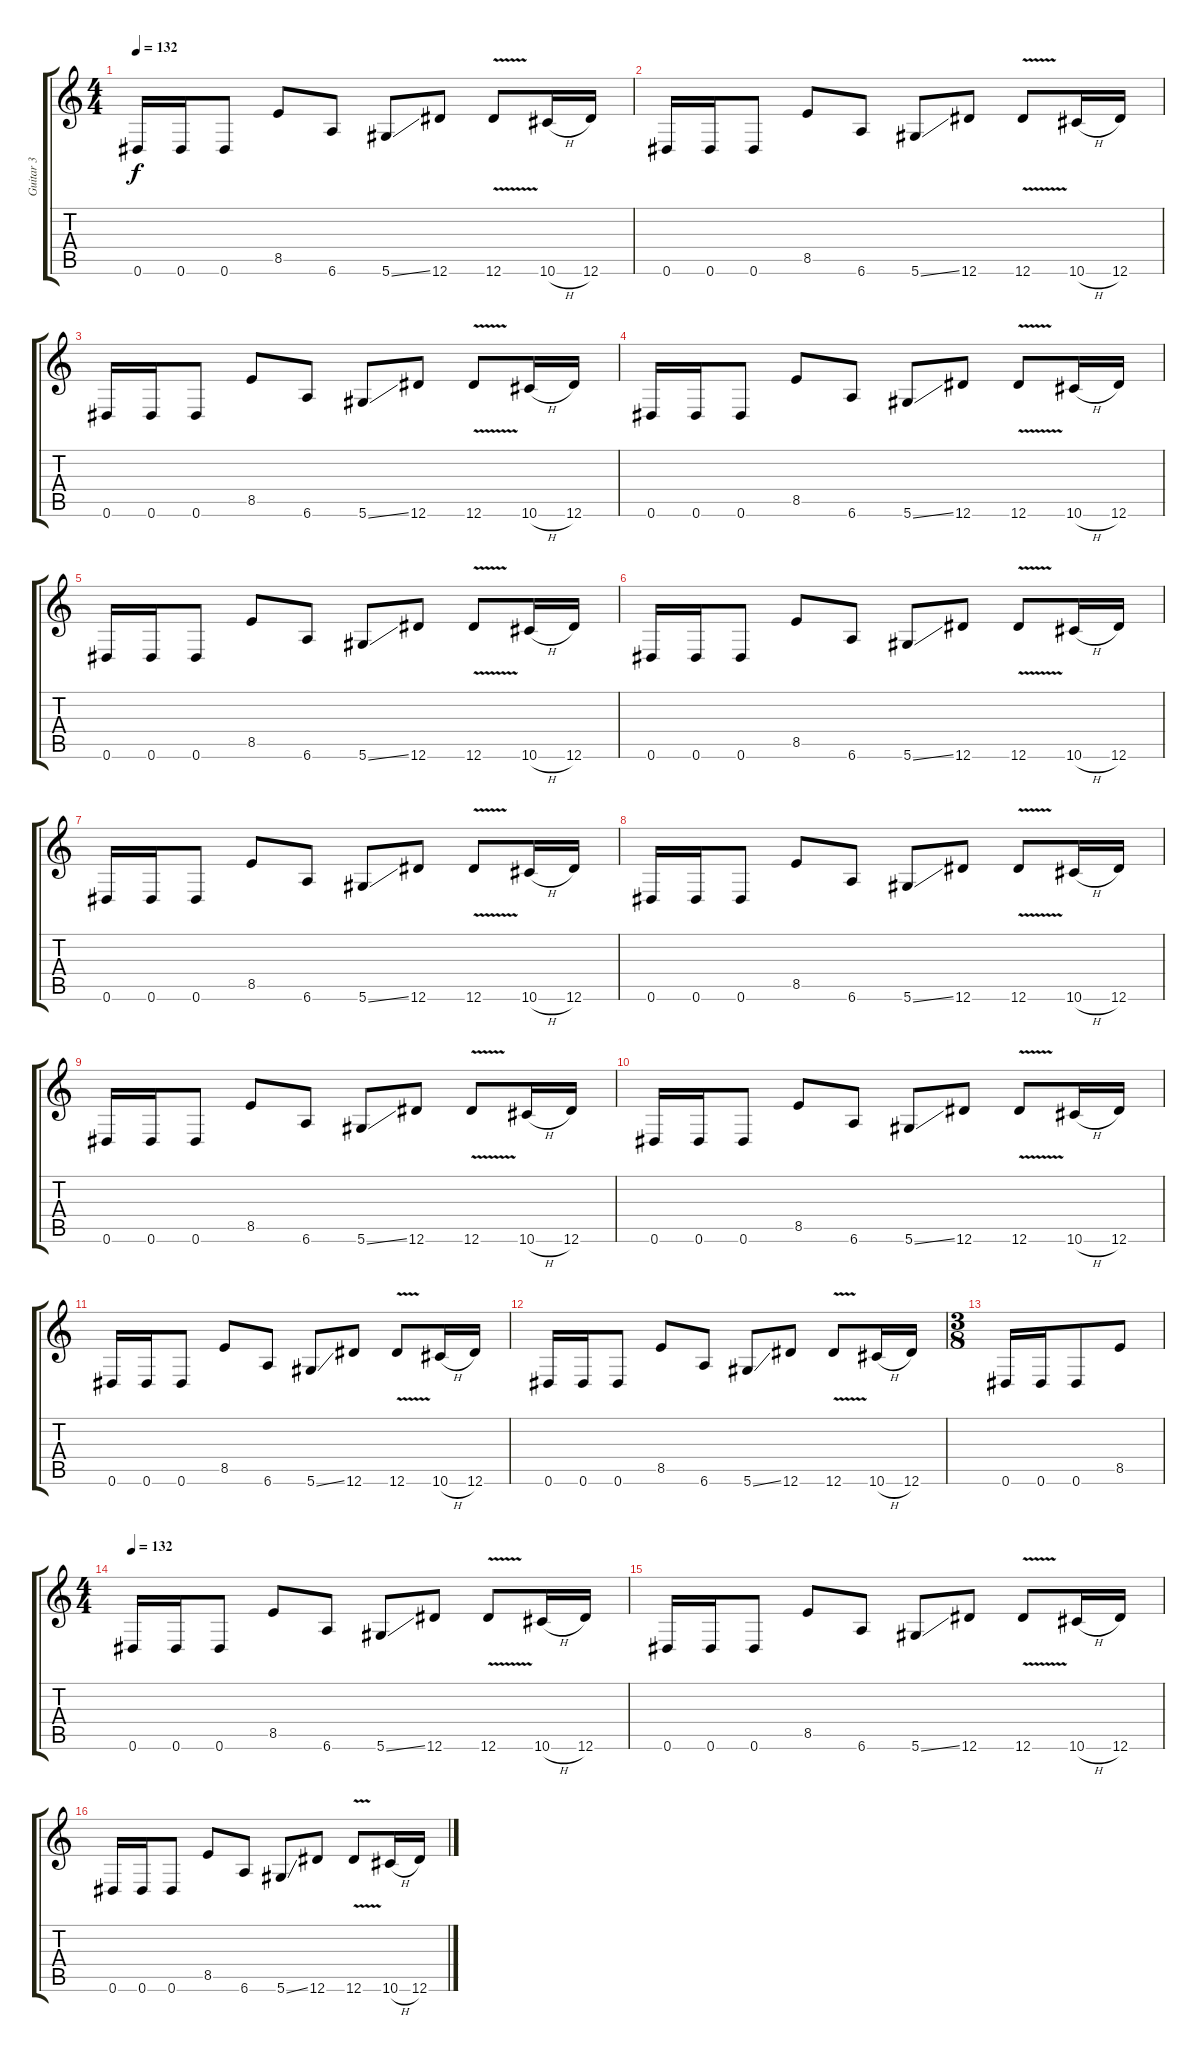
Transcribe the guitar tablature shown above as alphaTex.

\track ("Guitar 3" "Guitar 3") {instrument distortionguitar}
\staff {score tabs}
\tuning (Eb4 Bb3 Gb3 Db3 Ab2 Eb2) {hide}
\ts (4 4)
\tempo 132
\tempo 108
\tempo 132
\clef g2
\ks c
0.6.16{dy f instrument distortionguitar} 0.6.16 0.6.8 8.5.8 6.6.8 5.6{ss}.8 12.6.8 12.6{v}.8 10.6{h}.16 12.6.16 |
0.6.16 0.6.16 0.6.8 8.5.8 6.6.8 5.6{ss}.8 12.6.8 12.6{v}.8 10.6{h}.16 12.6.16 |
0.6.16 0.6.16 0.6.8 8.5.8 6.6.8 5.6{ss}.8 12.6.8 12.6{v}.8 10.6{h}.16 12.6.16 |
0.6.16 0.6.16 0.6.8 8.5.8 6.6.8 5.6{ss}.8 12.6.8 12.6{v}.8 10.6{h}.16 12.6.16 |
0.6.16 0.6.16 0.6.8 8.5.8 6.6.8 5.6{ss}.8 12.6.8 12.6{v}.8 10.6{h}.16 12.6.16 |
0.6.16 0.6.16 0.6.8 8.5.8 6.6.8 5.6{ss}.8 12.6.8 12.6{v}.8 10.6{h}.16 12.6.16 |
0.6.16 0.6.16 0.6.8 8.5.8 6.6.8 5.6{ss}.8 12.6.8 12.6{v}.8 10.6{h}.16 12.6.16 |
0.6.16 0.6.16 0.6.8 8.5.8 6.6.8 5.6{ss}.8 12.6.8 12.6{v}.8 10.6{h}.16 12.6.16 |
0.6.16 0.6.16 0.6.8 8.5.8 6.6.8 5.6{ss}.8 12.6.8 12.6{v}.8 10.6{h}.16 12.6.16 |
0.6.16 0.6.16 0.6.8 8.5.8 6.6.8 5.6{ss}.8 12.6.8 12.6{v}.8 10.6{h}.16 12.6.16 |
0.6.16 0.6.16 0.6.8 8.5.8 6.6.8 5.6{ss}.8 12.6.8 12.6{v}.8 10.6{h}.16 12.6.16 |
0.6.16 0.6.16 0.6.8 8.5.8 6.6.8 5.6{ss}.8 12.6.8 12.6{v}.8 10.6{h}.16 12.6.16 |
\ts (3 8)
0.6.16 0.6.16 0.6.8 8.5.8 |
\ts (4 4)
\tempo 132
0.6.16 0.6.16 0.6.8 8.5.8 6.6.8 5.6{ss}.8 12.6.8 12.6{v}.8 10.6{h}.16 12.6.16 |
0.6.16 0.6.16 0.6.8 8.5.8 6.6.8 5.6{ss}.8 12.6.8 12.6{v}.8 10.6{h}.16 12.6.16 |
0.6.16 0.6.16 0.6.8 8.5.8 6.6.8 5.6{ss}.8 12.6.8 12.6{v}.8 10.6{h}.16 12.6.16
